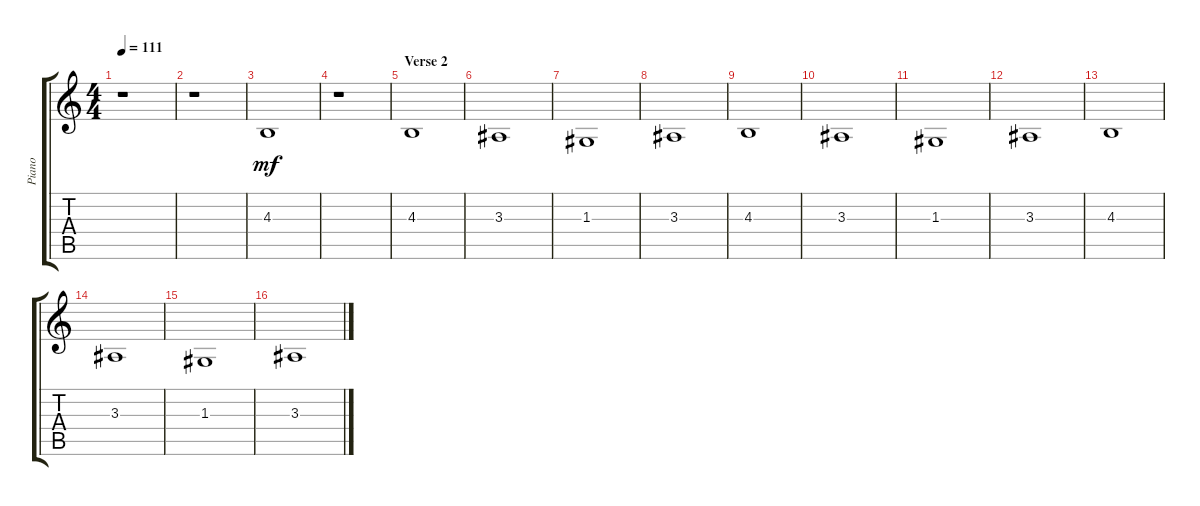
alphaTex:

\track ("Piano" "Piano") {instrument acousticgrandpiano}
\staff {score tabs}
\tuning (E4 B3 G3 D3 A2 E2) {hide}
\ts (4 4)
\tempo 111
\clef g2
\ks c
r.1{dy mf} |
r.1 |
4.3.1 |
r.1 |
\section ("" "Verse 2")
4.3.1 |
3.3.1 |
1.3.1 |
3.3.1 |
4.3.1 |
3.3.1 |
1.3.1 |
3.3.1 |
4.3.1 |
3.3.1 |
1.3.1 |
3.3.1
